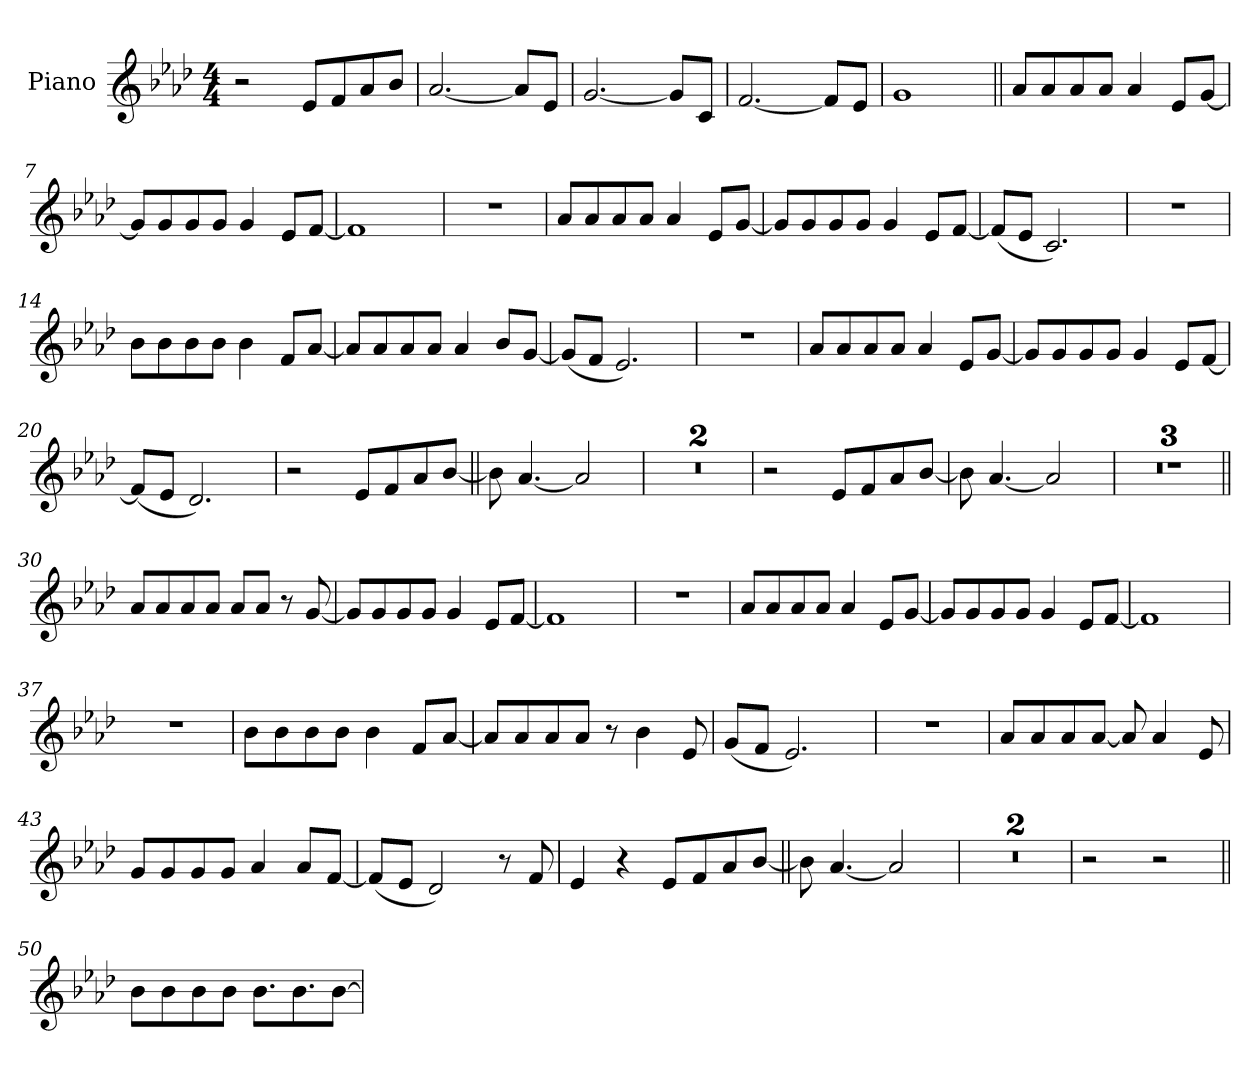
**kern
*part1
*staff1
*I"Piano
*I'Pno.
*clefG2
*k[b-e-a-d-]
*M4/4
=1
2r
8e-!L
8f!
8a-!
8b-!J
=2
[2.a-!
8a-!L]
8e-!J
=3
[2.g!
8g!L]
8c!J
=4
[2.f!
8f!L]
8e-!J
=5
1g!
=6||
8a-L
8a-
8a-
8a-J
4a-
8e-L
[8gJ
=7
8gL]
8g
8g
8gJ
4g
8e-L
[8fJ
=8
1f]
=9
1r
=10
8a-L
8a-
8a-
8a-J
4a-
8e-L
[8gJ
=11
8gL]
8g
8g
8gJ
4g
8e-L
[8fJ
=12
(<8fL]
8e-J
2.c)
=13
1r
=14
8b-L
8b-
8b-
8b-J
4b-
8fL
[8a-J
=15
8a-L]
8a-
8a-
8a-J
4a-
8b-L
[8gJ
=16
(<8gL]
8fJ
2.e-)
=17
1r
=18
8a-L
8a-
8a-
8a-J
4a-
8e-L
[8gJ
=19
8gL]
8g
8g
8gJ
4g
8e-L
[8fJ
=20
(<8fL]
8e-J
2.d-)
=21
2r
8e-L
8f
8a-
[8b-J
=22||
8b-]
[4.a-
2a-]
=23
1r
=24
1r
=25
2r
8e-L
8f
8a-
[8b-J
=26
8b-]
[4.a-
2a-]
=27
1r
=28
1r
=29
1r
=30||
8a-L
8a-
8a-
8a-J
8a-L
8a-J
8r
[8g
=31
8gL]
8g
8g
8gJ
4g
8e-L
[8fJ
=32
1f]
=33
1r
=34
8a-L
8a-
8a-
8a-J
4a-
8e-L
[8gJ
=35
8gL]
8g
8g
8gJ
4g
8e-L
[8fJ
=36
1f]
=37
1r
=38
8b-L
8b-
8b-
8b-J
4b-
8fL
[8a-J
=39
8a-L]
8a-
8a-
8a-J
8r
4b-
8e-
=40
(<8gL
8fJ
2.e-)
=41
1r
=42
8a-L
8a-
8a-
[8a-J
8a-]
4a-
8e-
=43
8gL
8g
8g
8gJ
4a-
8a-L
[8fJ
=44
(<8fL]
8e-J
2d-)
8r
8f
=45
4e-
4r
8e-L
8f
8a-
[8b-J
=46||
8b-]
[4.a-
2a-]
=47
1r
=48
1r
=49
2r
2r
=50||
8b-L
8b-
8b-
8b-J
8.b-L
8.b-
[8b-J
=
*-
